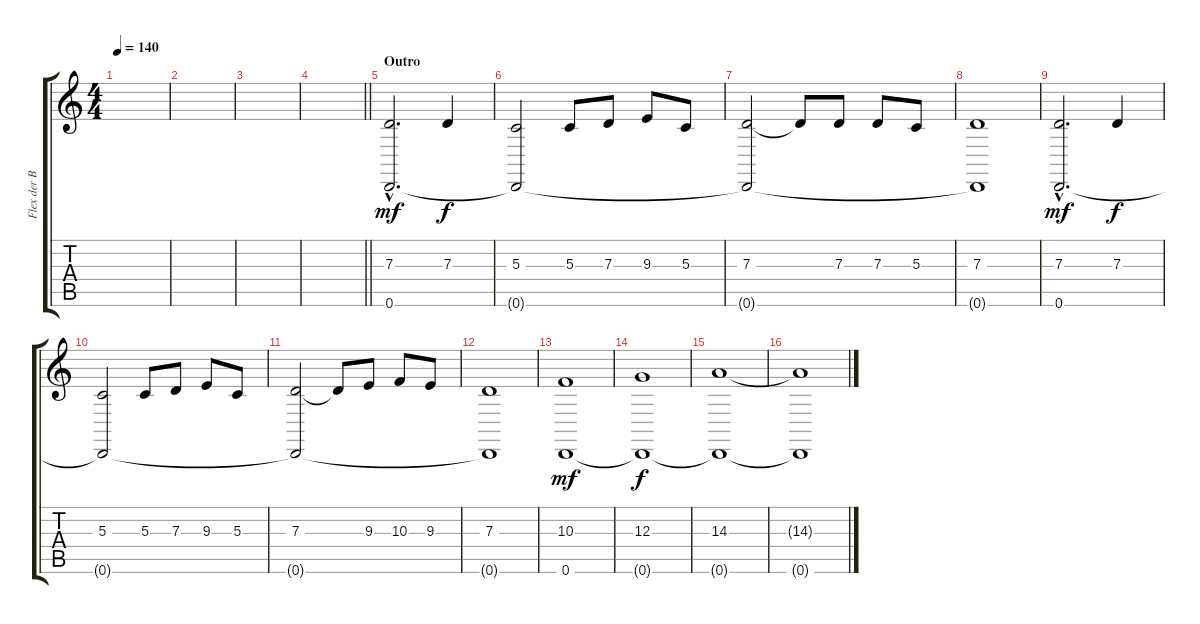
\track ("Flex der Biegsame" "Flex der B") {instrument bagpipe}
\staff {score tabs}
\tuning (E4 B3 G3 D3 A2 D2) {hide}
\ts (4 4)
\tempo 140
\clef g2
\ks c
|
|
|
\barLineRight lightlight
|
\section ("" "Outro")
(7.3{hac} 0.6{hac}).2{d dy mf} 7.3.4{dy f} |
(5.3 0.6{t}).2 5.3.8 7.3.8 9.3.8 5.3.8 |
(7.3 0.6{t}).2 7.3{t}.8 7.3.8 7.3.8 5.3.8 |
(7.3 0.6{t}).1 |
(7.3{hac} 0.6{hac}).2{d dy mf} 7.3.4{dy f} |
(5.3 0.6{t}).2 5.3.8 7.3.8 9.3.8 5.3.8 |
(7.3 0.6{t}).2 7.3{t}.8 9.3.8 10.3.8 9.3.8 |
(7.3 0.6{t}).1 |
(10.3 0.6).1{dy mf} |
(12.3 0.6{t}).1{dy f} |
(14.3 0.6{t}).1 |
(14.3{t} 0.6{t}).1
